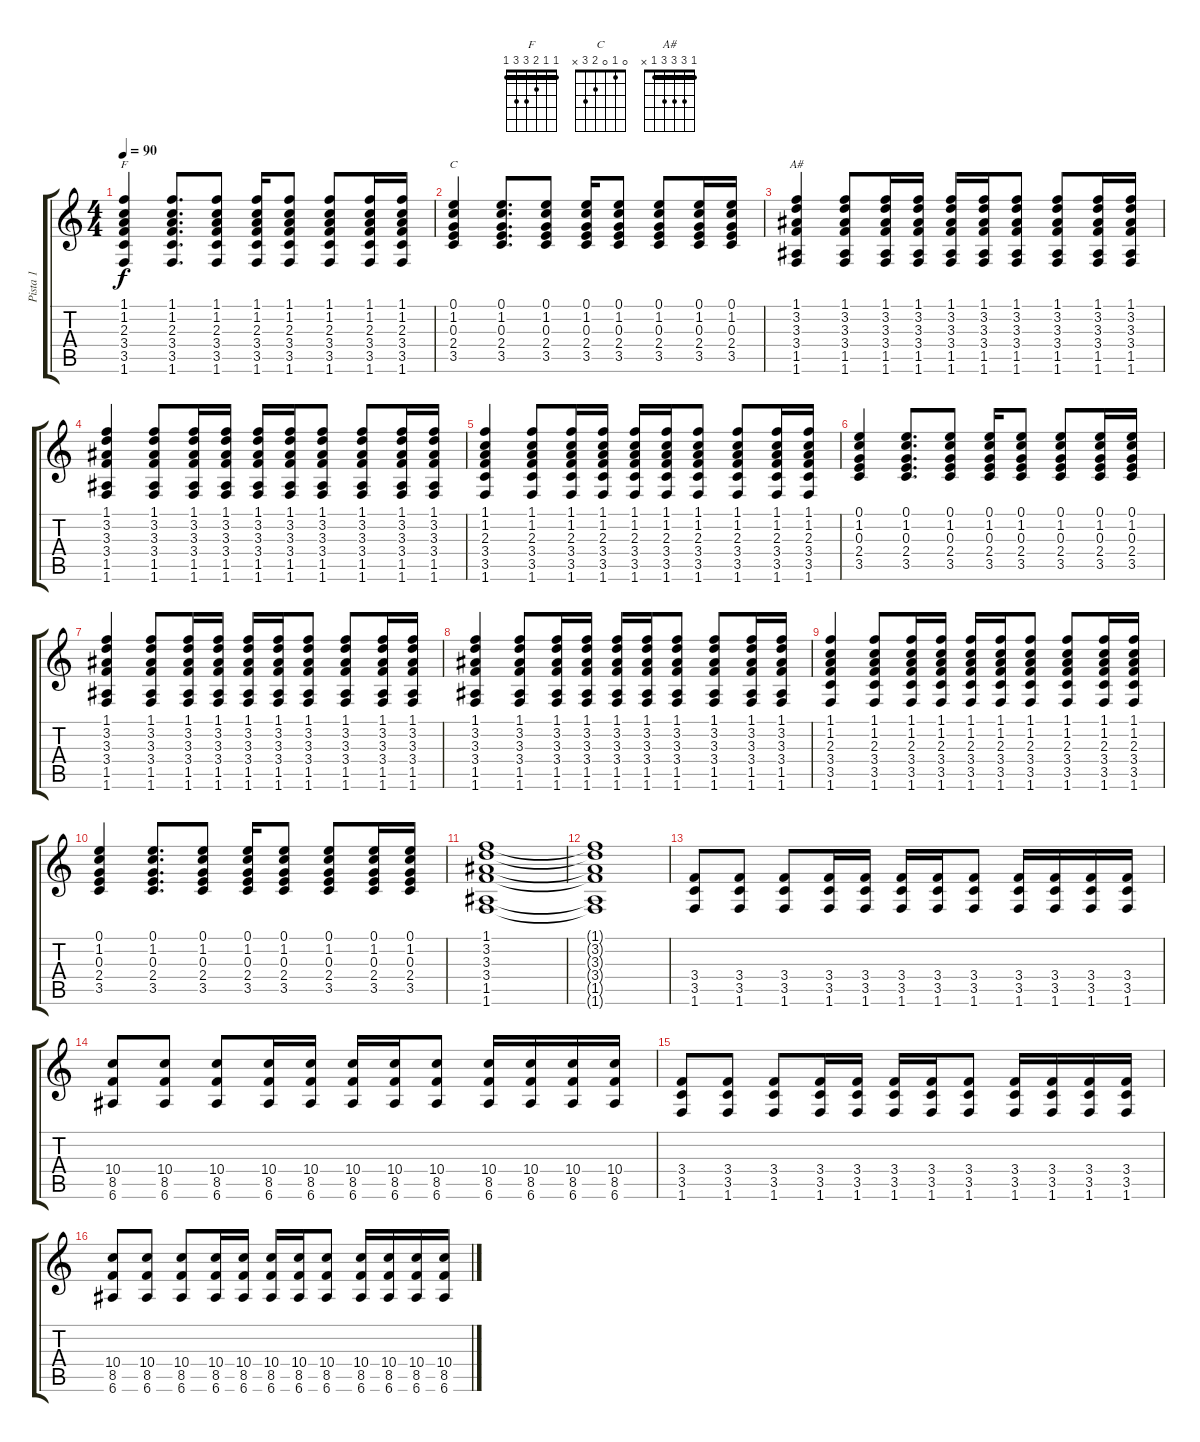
\track ("Pista 1" "Pista 1") {instrument acousticguitarsteel}
\staff {score tabs}
\tuning (E4 B3 G3 D3 A2 E2) {hide}
\chord ("F" 1 1 2 3 3 1) {barre 1}
\chord ("C" 0 1 0 2 3 x)
\chord ("A#" 1 3 3 3 1 x) {barre 1}
\ts (4 4)
\tempo 90
\clef g2
\ks c
(1.1 1.2 2.3 3.4 3.5 1.6).4{ch "F" dy f} (1.1 1.2 2.3 3.4 3.5 1.6).8{d} (1.1 1.2 2.3 3.4 3.5 1.6).8 (1.1 1.2 2.3 3.4 3.5 1.6).16 (1.1 1.2 2.3 3.4 3.5 1.6).8 (1.1 1.2 2.3 3.4 3.5 1.6).8 (1.1 1.2 2.3 3.4 3.5 1.6).16 (1.1 1.2 2.3 3.4 3.5 1.6).16 |
(0.1 1.2 0.3 2.4 3.5).4{ch "C"} (0.1 1.2 0.3 2.4 3.5).8{d} (0.1 1.2 0.3 2.4 3.5).8 (0.1 1.2 0.3 2.4 3.5).16 (0.1 1.2 0.3 2.4 3.5).8 (0.1 1.2 0.3 2.4 3.5).8 (0.1 1.2 0.3 2.4 3.5).16 (0.1 1.2 0.3 2.4 3.5).16 |
(1.1 3.2 3.3 3.4 1.5 1.6).4{ch "A#"} (1.1 3.2 3.3 3.4 1.5 1.6).8 (1.1 3.2 3.3 3.4 1.5 1.6).16 (1.1 3.2 3.3 3.4 1.5 1.6).16 (1.1 3.2 3.3 3.4 1.5 1.6).16 (1.1 3.2 3.3 3.4 1.5 1.6).16 (1.1 3.2 3.3 3.4 1.5 1.6).8 (1.1 3.2 3.3 3.4 1.5 1.6).8 (1.1 3.2 3.3 3.4 1.5 1.6).16 (1.1 3.2 3.3 3.4 1.5 1.6).16 |
(1.1 3.2 3.3 3.4 1.5 1.6).4 (1.1 3.2 3.3 3.4 1.5 1.6).8 (1.1 3.2 3.3 3.4 1.5 1.6).16 (1.1 3.2 3.3 3.4 1.5 1.6).16 (1.1 3.2 3.3 3.4 1.5 1.6).16 (1.1 3.2 3.3 3.4 1.5 1.6).16 (1.1 3.2 3.3 3.4 1.5 1.6).8 (1.1 3.2 3.3 3.4 1.5 1.6).8 (1.1 3.2 3.3 3.4 1.5 1.6).16 (1.1 3.2 3.3 3.4 1.5 1.6).16 |
(1.1 1.2 2.3 3.4 3.5 1.6).4 (1.1 1.2 2.3 3.4 3.5 1.6).8 (1.1 1.2 2.3 3.4 3.5 1.6).16 (1.1 1.2 2.3 3.4 3.5 1.6).16 (1.1 1.2 2.3 3.4 3.5 1.6).16 (1.1 1.2 2.3 3.4 3.5 1.6).16 (1.1 1.2 2.3 3.4 3.5 1.6).8 (1.1 1.2 2.3 3.4 3.5 1.6).8 (1.1 1.2 2.3 3.4 3.5 1.6).16 (1.1 1.2 2.3 3.4 3.5 1.6).16 |
(0.1 1.2 0.3 2.4 3.5).4 (0.1 1.2 0.3 2.4 3.5).8{d} (0.1 1.2 0.3 2.4 3.5).8 (0.1 1.2 0.3 2.4 3.5).16 (0.1 1.2 0.3 2.4 3.5).8 (0.1 1.2 0.3 2.4 3.5).8 (0.1 1.2 0.3 2.4 3.5).16 (0.1 1.2 0.3 2.4 3.5).16 |
(1.1 3.2 3.3 3.4 1.5 1.6).4 (1.1 3.2 3.3 3.4 1.5 1.6).8 (1.1 3.2 3.3 3.4 1.5 1.6).16 (1.1 3.2 3.3 3.4 1.5 1.6).16 (1.1 3.2 3.3 3.4 1.5 1.6).16 (1.1 3.2 3.3 3.4 1.5 1.6).16 (1.1 3.2 3.3 3.4 1.5 1.6).8 (1.1 3.2 3.3 3.4 1.5 1.6).8 (1.1 3.2 3.3 3.4 1.5 1.6).16 (1.1 3.2 3.3 3.4 1.5 1.6).16 |
(1.1 3.2 3.3 3.4 1.5 1.6).4 (1.1 3.2 3.3 3.4 1.5 1.6).8 (1.1 3.2 3.3 3.4 1.5 1.6).16 (1.1 3.2 3.3 3.4 1.5 1.6).16 (1.1 3.2 3.3 3.4 1.5 1.6).16 (1.1 3.2 3.3 3.4 1.5 1.6).16 (1.1 3.2 3.3 3.4 1.5 1.6).8 (1.1 3.2 3.3 3.4 1.5 1.6).8 (1.1 3.2 3.3 3.4 1.5 1.6).16 (1.1 3.2 3.3 3.4 1.5 1.6).16 |
(1.1 1.2 2.3 3.4 3.5 1.6).4 (1.1 1.2 2.3 3.4 3.5 1.6).8 (1.1 1.2 2.3 3.4 3.5 1.6).16 (1.1 1.2 2.3 3.4 3.5 1.6).16 (1.1 1.2 2.3 3.4 3.5 1.6).16 (1.1 1.2 2.3 3.4 3.5 1.6).16 (1.1 1.2 2.3 3.4 3.5 1.6).8 (1.1 1.2 2.3 3.4 3.5 1.6).8 (1.1 1.2 2.3 3.4 3.5 1.6).16 (1.1 1.2 2.3 3.4 3.5 1.6).16 |
(0.1 1.2 0.3 2.4 3.5).4 (0.1 1.2 0.3 2.4 3.5).8{d} (0.1 1.2 0.3 2.4 3.5).8 (0.1 1.2 0.3 2.4 3.5).16 (0.1 1.2 0.3 2.4 3.5).8 (0.1 1.2 0.3 2.4 3.5).8 (0.1 1.2 0.3 2.4 3.5).16 (0.1 1.2 0.3 2.4 3.5).16 |
(1.1 3.2 3.3 3.4 1.5 1.6).1 |
(1.1{t} 3.2{t} 3.3{t} 3.4{t} 1.5{t} 1.6{t}).1 |
(3.4 3.5 1.6).8 (3.4 3.5 1.6).8 (3.4 3.5 1.6).8 (3.4 3.5 1.6).16 (3.4 3.5 1.6).16 (3.4 3.5 1.6).16 (3.4 3.5 1.6).16 (3.4 3.5 1.6).8 (3.4 3.5 1.6).16 (3.4 3.5 1.6).16 (3.4 3.5 1.6).16 (3.4 3.5 1.6).16 |
(10.4 8.5 6.6).8 (10.4 8.5 6.6).8 (10.4 8.5 6.6).8 (10.4 8.5 6.6).16 (10.4 8.5 6.6).16 (10.4 8.5 6.6).16 (10.4 8.5 6.6).16 (10.4 8.5 6.6).8 (10.4 8.5 6.6).16 (10.4 8.5 6.6).16 (10.4 8.5 6.6).16 (10.4 8.5 6.6).16 |
(3.4 3.5 1.6).8 (3.4 3.5 1.6).8 (3.4 3.5 1.6).8 (3.4 3.5 1.6).16 (3.4 3.5 1.6).16 (3.4 3.5 1.6).16 (3.4 3.5 1.6).16 (3.4 3.5 1.6).8 (3.4 3.5 1.6).16 (3.4 3.5 1.6).16 (3.4 3.5 1.6).16 (3.4 3.5 1.6).16 |
(10.4 8.5 6.6).8 (10.4 8.5 6.6).8 (10.4 8.5 6.6).8 (10.4 8.5 6.6).16 (10.4 8.5 6.6).16 (10.4 8.5 6.6).16 (10.4 8.5 6.6).16 (10.4 8.5 6.6).8 (10.4 8.5 6.6).16 (10.4 8.5 6.6).16 (10.4 8.5 6.6).16 (10.4 8.5 6.6).16
